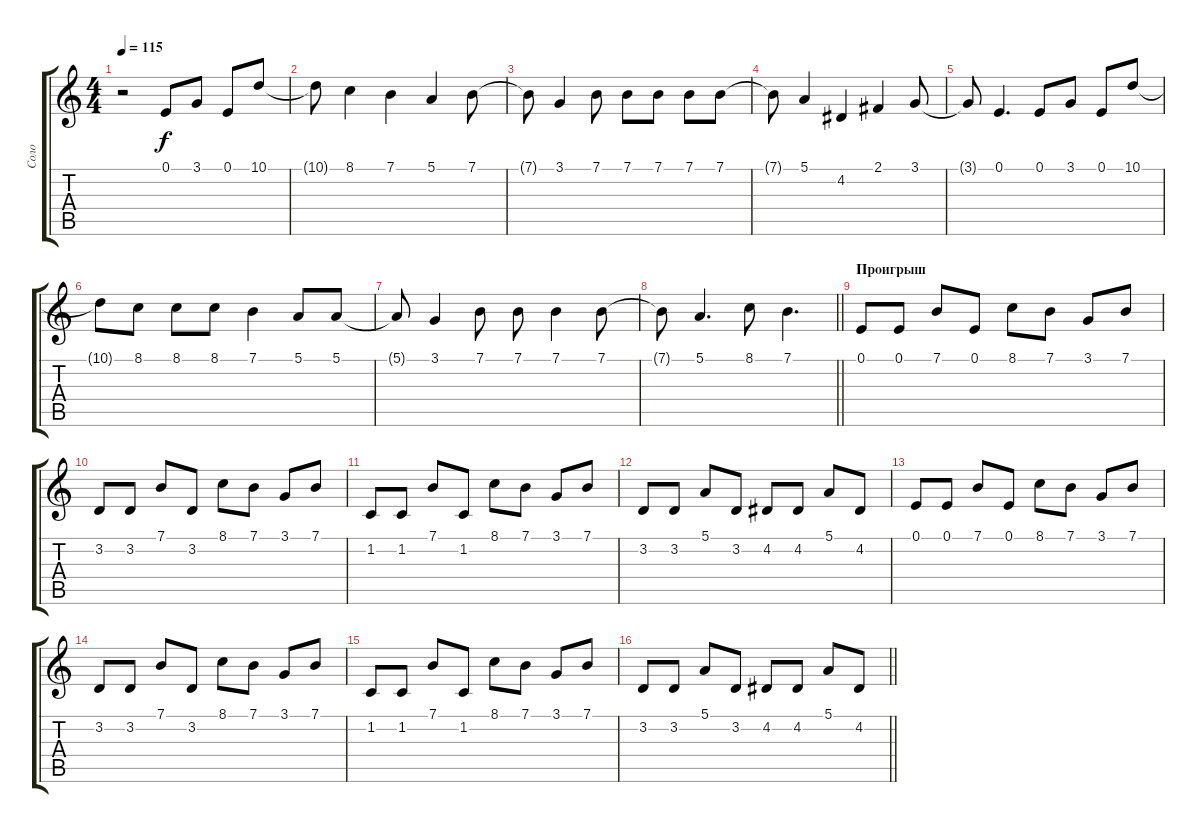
\track ("Соло" "Соло") {instrument acousticgrandpiano}
\staff {score tabs}
\tuning (E4 B3 G3 D3 A2 E2) {hide}
\ts (4 4)
\tempo 115
\clef g2
\ks c
r.2{dy f} 0.1.8 3.1.8 0.1.8 10.1.8 |
10.1{t}.8 8.1.4 7.1.4 5.1.4 7.1.8 |
7.1{t}.8 3.1.4 7.1.8 7.1.8 7.1.8 7.1.8 7.1.8 |
7.1{t}.8 5.1.4 4.2.4 2.1.4 3.1.8 |
3.1{t}.8 0.1.4{d} 0.1.8 3.1.8 0.1.8 10.1.8 |
10.1{t}.8 8.1.8 8.1.8 8.1.8 7.1.4 5.1.8 5.1.8 |
5.1{t}.8 3.1.4 7.1.8 7.1.8 7.1.4 7.1.8 |
\barLineRight lightlight
7.1{t}.8 5.1.4{d} 8.1.8 7.1.4{d} |
\section ("" "Проигрыш")
0.1.8 0.1.8 7.1.8 0.1.8 8.1.8 7.1.8 3.1.8 7.1.8 |
3.2.8 3.2.8 7.1.8 3.2.8 8.1.8 7.1.8 3.1.8 7.1.8 |
1.2.8 1.2.8 7.1.8 1.2.8 8.1.8 7.1.8 3.1.8 7.1.8 |
3.2.8 3.2.8 5.1.8 3.2.8 4.2.8 4.2.8 5.1.8 4.2.8 |
0.1.8 0.1.8 7.1.8 0.1.8 8.1.8 7.1.8 3.1.8 7.1.8 |
3.2.8 3.2.8 7.1.8 3.2.8 8.1.8 7.1.8 3.1.8 7.1.8 |
1.2.8 1.2.8 7.1.8 1.2.8 8.1.8 7.1.8 3.1.8 7.1.8 |
\barLineRight lightlight
3.2.8 3.2.8 5.1.8 3.2.8 4.2.8 4.2.8 5.1.8 4.2.8
